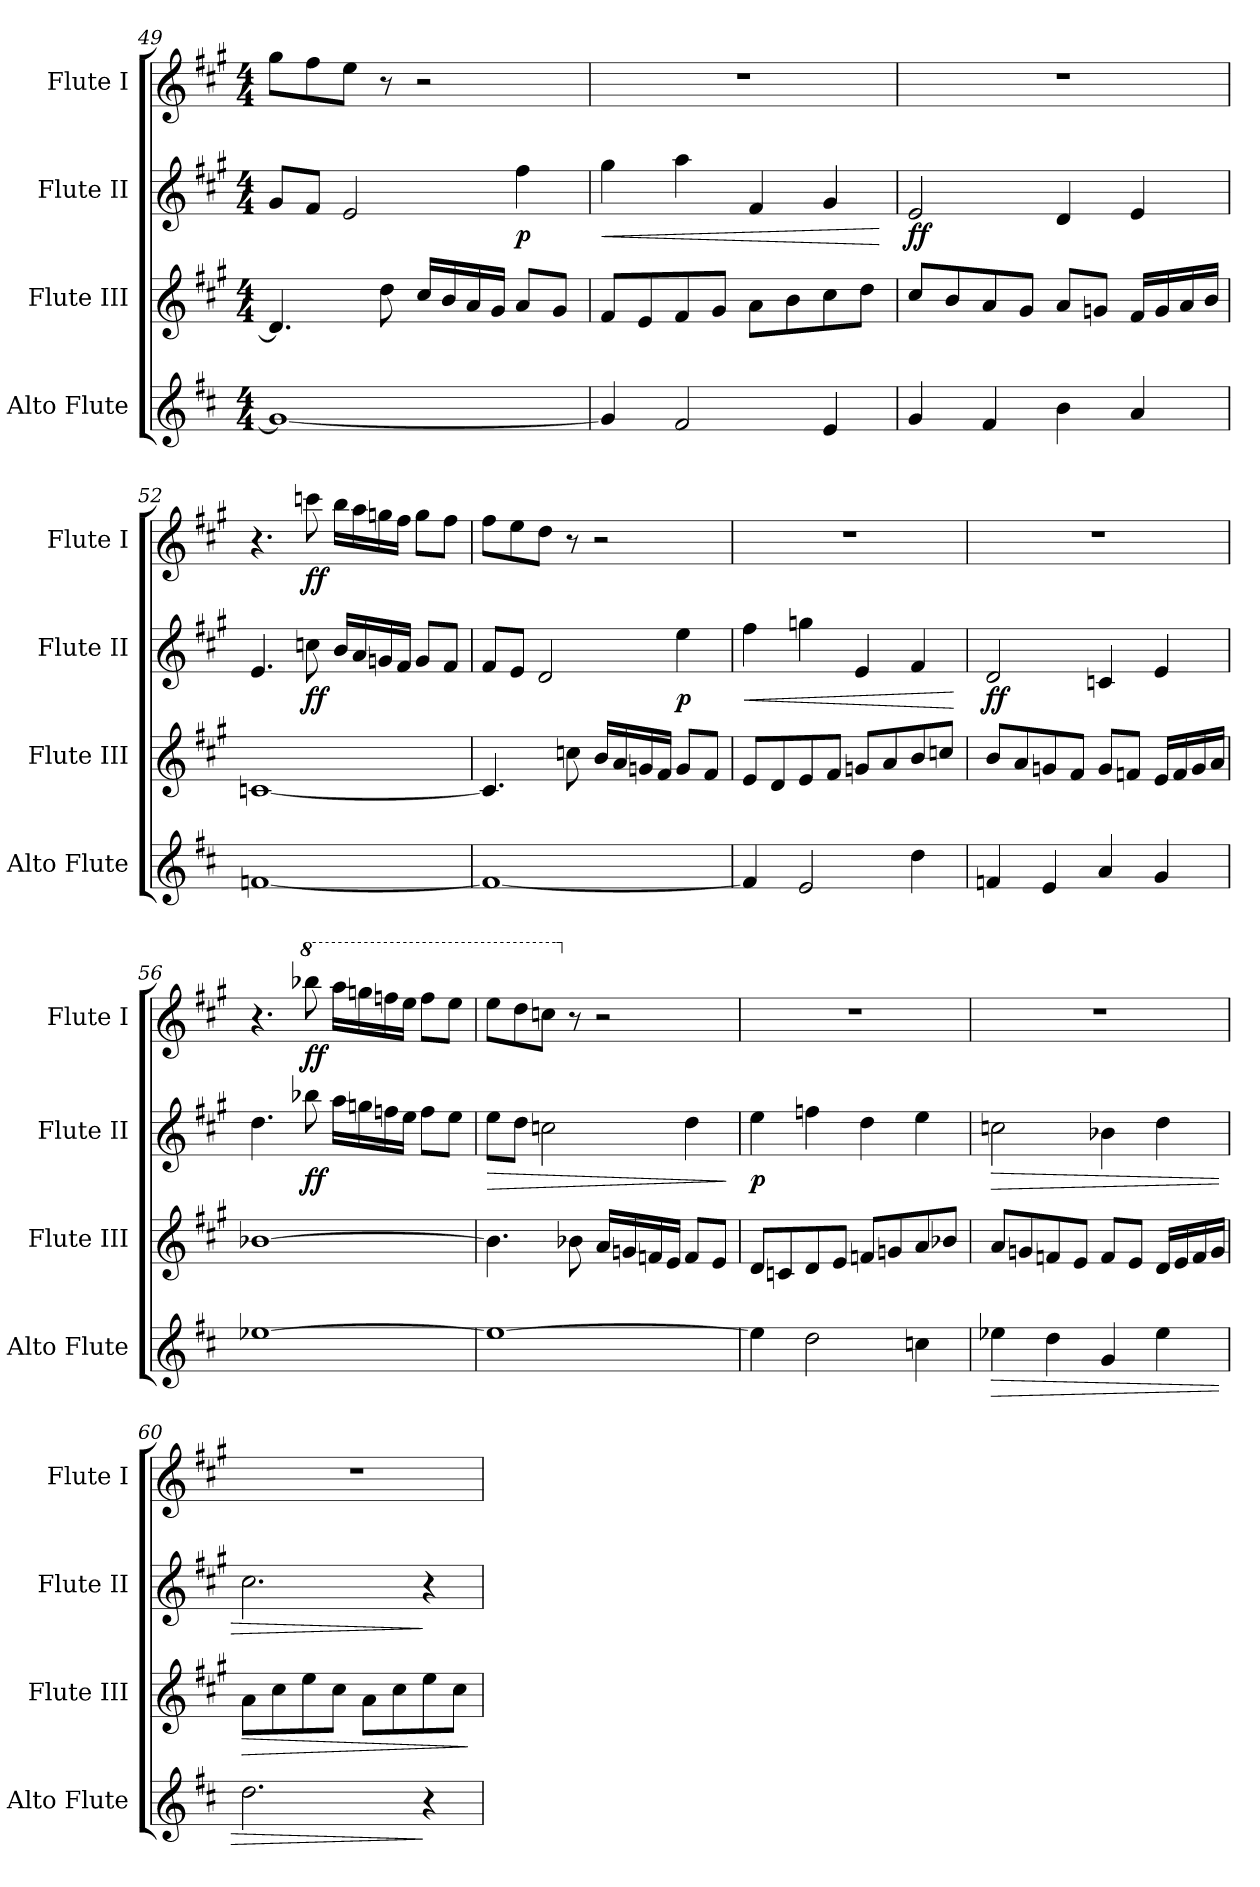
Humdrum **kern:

**kern	**dynam	**kern	**dynam	**kern	**dynam	**kern	**dynam
*part4	*part4	*part3	*part3	*part2	*part2	*part1	*part1
*staff4	*staff4	*staff3	*staff3	*staff2	*staff2	*staff1	*staff1
*I"Alto Flute	*	*I"Flute III	*	*I"Flute II	*	*I"Flute I	*
*I'Alto Flute	*	*I'Flute III	*	*I'Flute II	*	*I'Flute I	*
*clefG2	*	*clefG2	*	*clefG2	*	*clefG2	*
*ITrd3c5	*	*	*	*	*	*	*
*k[f#c#g#]	*	*k[f#c#g#]	*	*k[f#c#g#]	*	*k[f#c#g#]	*
*M4/4	*	*M4/4	*	*M4/4	*	*M4/4	*
=49	=49	=49	=49	=49	=49	=49	=49
1d_	.	4.d/]	.	8g#/L	.	8gg#\L	.
.	.	.	.	8f#/J	.	8ff#\	.
.	.	.	.	2e/	.	8ee\J	.
.	.	8dd\	.	.	.	8r	.
.	.	16cc#/LL	.	.	.	2r	.
.	.	16b/	.	.	.	.	.
.	.	16a/	.	.	.	.	.
.	.	16g#/JJ	.	.	.	.	.
!	!	!	!	!	!LO:DY:b	!	!
.	.	8a/L	.	4ff#\	p	.	.
.	.	8g#/J	.	.	.	.	.
=50	=50	=50	=50	=50	=50	=50	=50
!	!	!	!	!	!LO:HP:b	!	!
4d/]	.	8f#/L	.	4gg#\	<	1r	.
.	.	8e/	.	.	.	.	.
2c#/	.	8f#/	.	4aa\	.	.	.
.	.	8g#/J	.	.	.	.	.
.	.	8a\L	.	4f#/	.	.	.
.	.	8b\	.	.	.	.	.
4B/	.	8cc#\	.	4g#/	.	.	.
.	.	8dd\J	.	.	.	.	.
.	.	.	.	.	[	.	.
=51	=51	=51	=51	=51	=51	=51	=51
!	!	!	!	!	!LO:DY:b	!	!
4d/	.	8cc#/L	.	2e/	ff	1r	.
.	.	8b/	.	.	.	.	.
4c#/	.	8a/	.	.	.	.	.
.	.	8g#/J	.	.	.	.	.
4f#\	.	8a/L	.	4d/	.	.	.
.	.	8gn/J	.	.	.	.	.
4e/	.	16f#/LL	.	4e/	.	.	.
.	.	16g/	.	.	.	.	.
.	.	16a/	.	.	.	.	.
.	.	16b/JJ	.	.	.	.	.
=52	=52	=52	=52	=52	=52	=52	=52
[1cn	.	[1cn	.	4.e/	.	4.r	.
!	!	!	!	!	!LO:DY:b	!	!LO:DY:b
.	.	.	.	8ccn\	ff	8cccn\	ff
.	.	.	.	16b/LL	.	16bb\LL	.
.	.	.	.	16a/	.	16aa\	.
.	.	.	.	16gn/	.	16ggn\	.
.	.	.	.	16f#/JJ	.	16ff#\JJ	.
.	.	.	.	8g/L	.	8gg\L	.
.	.	.	.	8f#/J	.	8ff#\J	.
=53	=53	=53	=53	=53	=53	=53	=53
1c_	.	4.c/]	.	8f#/L	.	8ff#\L	.
.	.	.	.	8e/J	.	8ee\	.
.	.	.	.	2d/	.	8dd\J	.
.	.	8ccn\	.	.	.	8r	.
.	.	16b/LL	.	.	.	2r	.
.	.	16a/	.	.	.	.	.
.	.	16gn/	.	.	.	.	.
.	.	16f#/JJ	.	.	.	.	.
!	!	!	!	!	!LO:DY:b	!	!
.	.	8g/L	.	4ee\	p	.	.
.	.	8f#/J	.	.	.	.	.
=54	=54	=54	=54	=54	=54	=54	=54
!	!	!	!	!	!LO:HP:b	!	!
4c/]	.	8e/L	.	4ff#\	<	1r	.
.	.	8d/	.	.	.	.	.
2B/	.	8e/	.	4ggn\	.	.	.
.	.	8f#/J	.	.	.	.	.
.	.	8gn/L	.	4e/	.	.	.
.	.	8a/	.	.	.	.	.
4a\	.	8b/	.	4f#/	.	.	.
.	.	8ccn/J	.	.	.	.	.
.	.	.	.	.	[	.	.
=55	=55	=55	=55	=55	=55	=55	=55
!	!	!	!	!	!LO:DY:b	!	!
4cn/	.	8b/L	.	2d/	ff	1r	.
.	.	8a/	.	.	.	.	.
4B/	.	8gn/	.	.	.	.	.
.	.	8f#/J	.	.	.	.	.
4e/	.	8g/L	.	4cn/	.	.	.
.	.	8fn/J	.	.	.	.	.
4d/	.	16e/LL	.	4e/	.	.	.
.	.	16f/	.	.	.	.	.
.	.	16g/	.	.	.	.	.
.	.	16a/JJ	.	.	.	.	.
=56	=56	=56	=56	=56	=56	=56	=56
[1b-X	.	[1b-X	.	4.dd\	.	4.r	.
*	*	*	*	*	*	*8va	*
!	!	!	!	!	!LO:DY:b	!	!LO:DY:b
.	.	.	.	8bb-X\	ff	8bbb-X\	ff
.	.	.	.	16aa\LL	.	16aaa\LL	.
.	.	.	.	16ggn\	.	16gggn\	.
.	.	.	.	16ffn\	.	16fffn\	.
.	.	.	.	16ee\JJ	.	16eee\JJ	.
.	.	.	.	8ff\L	.	8fff\L	.
.	.	.	.	8ee\J	.	8eee\J	.
=57	=57	=57	=57	=57	=57	=57	=57
!	!	!	!	!	!LO:HP:b	!	!
1b-_	.	4.b-\]	.	8ee\L	>	8eee\L	.
.	.	.	.	8dd\J	.	8ddd\	.
.	.	.	.	2ccn\	.	8cccn\J	.
*	*	*	*	*	*	*X8va	*
.	.	8b-X\	.	.	.	8r	.
.	.	16a/LL	.	.	.	2r	.
.	.	16gn/	.	.	.	.	.
.	.	16fn/	.	.	.	.	.
.	.	16e/JJ	.	.	.	.	.
.	.	8f/L	.	4dd\	.	.	.
.	.	8e/J	.	.	.	.	.
.	.	.	.	.	]	.	.
=58	=58	=58	=58	=58	=58	=58	=58
!	!	!	!	!	!LO:DY:b	!	!
4b-\]	.	8d/L	.	4ee\	p	1r	.
.	.	8cn/	.	.	.	.	.
2a\	.	8d/	.	4ffn\	.	.	.
.	.	8e/J	.	.	.	.	.
.	.	8fn/L	.	4dd\	.	.	.
.	.	8gn/	.	.	.	.	.
4gn\	.	8a/	.	4ee\	.	.	.
.	.	8b-X/J	.	.	.	.	.
=59	=59	=59	=59	=59	=59	=59	=59
!	!LO:HP:b	!	!	!	!LO:HP:b	!	!
4b-X\	>	8a/L	.	2ccn\	>	1r	.
.	.	8gn/	.	.	.	.	.
4a\	.	8fn/	.	.	.	.	.
.	.	8e/J	.	.	.	.	.
4d/	.	8f/L	.	4b-X\	.	.	.
.	.	8e/J	.	.	.	.	.
4b-\	.	16d/LL	.	4dd\	.	.	.
.	.	16e/	.	.	.	.	.
.	.	16f/	.	.	.	.	.
.	.	16g/JJ	.	.	.	.	.
=60	=60	=60	=60	=60	=60	=60	=60
!	!	!	!LO:HP:b	!	!	!	!
2.a\	.	8a\L	>	2.cc#\	.	1r	.
.	.	8cc#\	.	.	.	.	.
.	.	8ee\	.	.	.	.	.
.	.	8cc#\J	.	.	.	.	.
.	.	8a\L	.	.	.	.	.
.	.	8cc#\	.	.	.	.	.
4r	]	8ee\	.	4r	]	.	.
.	.	8cc#\J	.	.	.	.	.
.	.	.	]	.	.	.	.
=	=	=	=	=	=	=	=
*-	*-	*-	*-	*-	*-	*-	*-
